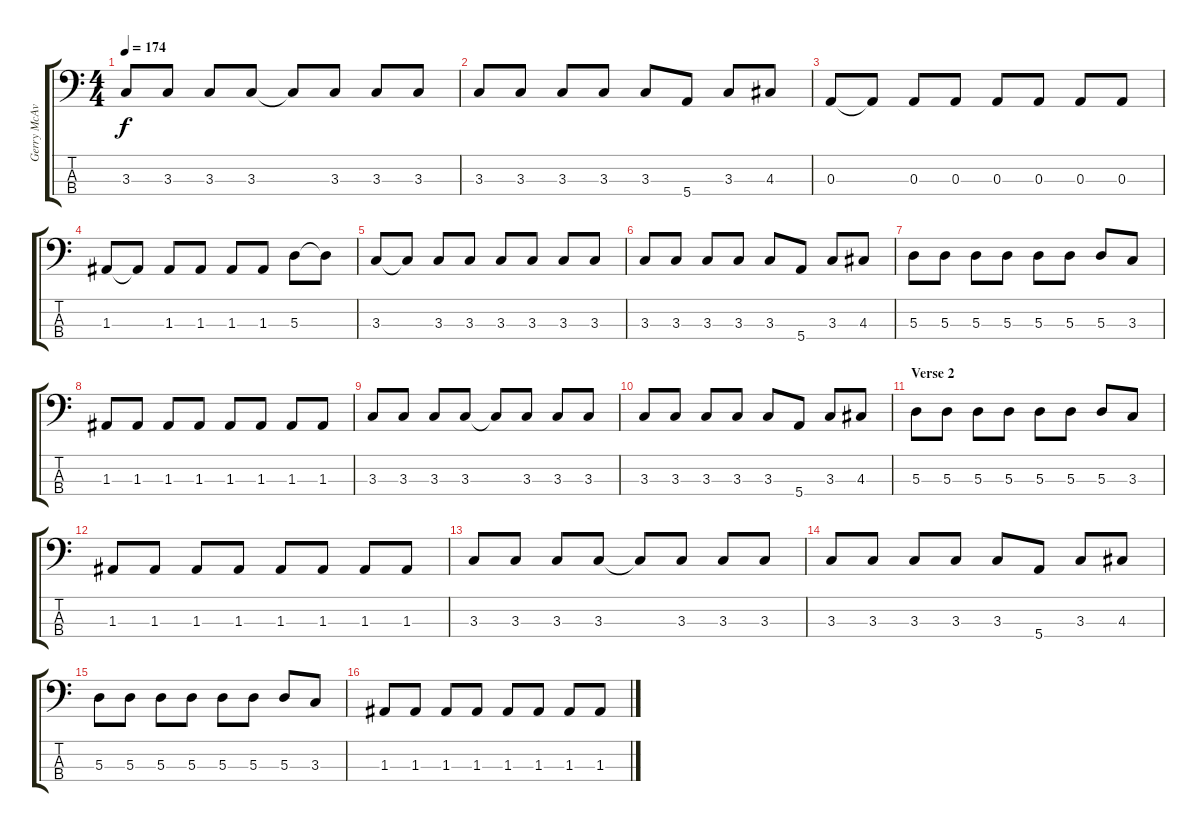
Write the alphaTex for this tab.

\track ("Gerry McAvoy" "Gerry McAv") {instrument electricbasspick}
\staff {score tabs}
\tuning (G2 D2 A1 E1) {hide}
\ts (4 4)
\tempo 174
\clef f4
\ks c
3.3.8{dy f} 3.3.8 3.3.8 3.3.8 3.3{t}.8 3.3.8 3.3.8 3.3.8 |
3.3.8 3.3.8 3.3.8 3.3.8 3.3.8 5.4.8 3.3.8 4.3.8 |
0.3.8 0.3{t}.8 0.3.8 0.3.8 0.3.8 0.3.8 0.3.8 0.3.8 |
1.3.8 1.3{t}.8 1.3.8 1.3.8 1.3.8 1.3.8 5.3.8 5.3{t}.8 |
3.3.8 3.3{t}.8 3.3.8 3.3.8 3.3.8 3.3.8 3.3.8 3.3.8 |
3.3.8 3.3.8 3.3.8 3.3.8 3.3.8 5.4.8 3.3.8 4.3.8 |
5.3.8 5.3.8 5.3.8 5.3.8 5.3.8 5.3.8 5.3.8 3.3.8 |
1.3.8 1.3.8 1.3.8 1.3.8 1.3.8 1.3.8 1.3.8 1.3.8 |
3.3.8 3.3.8 3.3.8 3.3.8 3.3{t}.8 3.3.8 3.3.8 3.3.8 |
3.3.8 3.3.8 3.3.8 3.3.8 3.3.8 5.4.8 3.3.8 4.3.8 |
\section ("" "Verse 2")
5.3.8 5.3.8 5.3.8 5.3.8 5.3.8 5.3.8 5.3.8 3.3.8 |
1.3.8 1.3.8 1.3.8 1.3.8 1.3.8 1.3.8 1.3.8 1.3.8 |
3.3.8 3.3.8 3.3.8 3.3.8 3.3{t}.8 3.3.8 3.3.8 3.3.8 |
3.3.8 3.3.8 3.3.8 3.3.8 3.3.8 5.4.8 3.3.8 4.3.8 |
5.3.8 5.3.8 5.3.8 5.3.8 5.3.8 5.3.8 5.3.8 3.3.8 |
1.3.8 1.3.8 1.3.8 1.3.8 1.3.8 1.3.8 1.3.8 1.3.8
